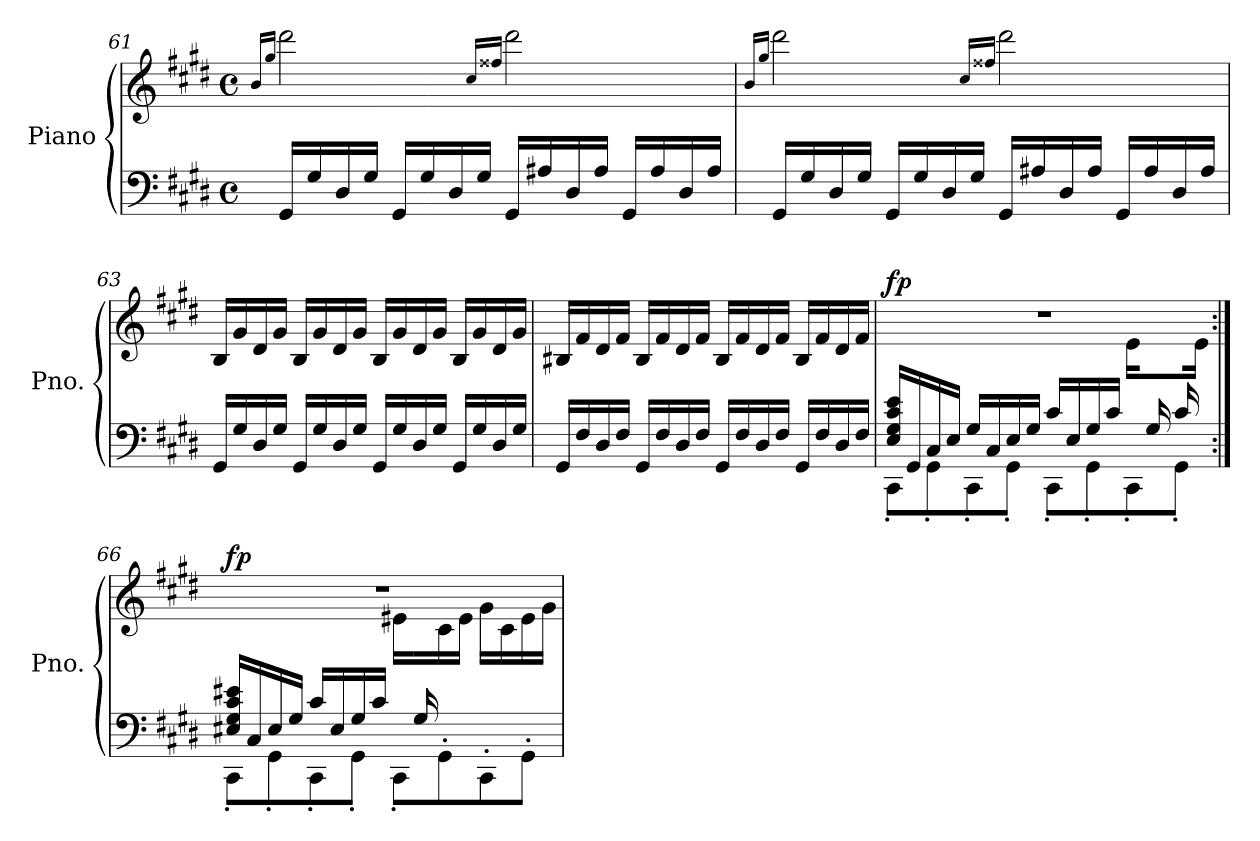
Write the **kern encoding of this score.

**kern	**kern	**dynam
*part1	*part1	*part1
*staff2	*staff1	*staff1/2
*I"Piano	*	*
*I'Pno.	*	*
!!LO:LB:g=z
*clefF4	*clefG2	*
*k[f#c#g#d#]	*k[f#c#g#d#]	*
*M4/4	*M4/4	*
*met(c)	*met(c)	*
=61	=61	=61
.	16qb/LL	.
.	16qgg#/JJ	.
16GG#/LL	2ddd#\	.
16G#/	.	.
16D#/	.	.
16G#/JJ	.	.
16GG#/LL	.	.
16G#/	.	.
16D#/	.	.
16G#/JJ	.	.
.	16qcc#/LL	.
.	16qff##X/JJ	.
16GG#/LL	2ddd#\	.
16A#X/	.	.
16D#/	.	.
16A#/JJ	.	.
16GG#/LL	.	.
16A#/	.	.
16D#/	.	.
16A#/JJ	.	.
=62	=62	=62
.	16qb/LL	.
.	16qgg#/JJ	.
16GG#/LL	2ddd#\	.
16G#/	.	.
16D#/	.	.
16G#/JJ	.	.
16GG#/LL	.	.
16G#/	.	.
16D#/	.	.
16G#/JJ	.	.
.	16qcc#/LL	.
.	16qff##X/JJ	.
16GG#/LL	2ddd#\	.
16A#X/	.	.
16D#/	.	.
16A#/JJ	.	.
16GG#/LL	.	.
16A#/	.	.
16D#/	.	.
16A#/JJ	.	.
=63	=63	=63
16GG#/LL	16B/LL	.
16G#/	16g#/	.
16D#/	16d#/	.
16G#/JJ	16g#/JJ	.
16GG#/LL	16B/LL	.
16G#/	16g#/	.
16D#/	16d#/	.
16G#/JJ	16g#/JJ	.
16GG#/LL	16B/LL	.
16G#/	16g#/	.
16D#/	16d#/	.
16G#/JJ	16g#/JJ	.
16GG#/LL	16B/LL	.
16G#/	16g#/	.
16D#/	16d#/	.
16G#/JJ	16g#/JJ	.
!!LO:LB:g=z
=64	=64	=64
16GG#/LL	16B#X/LL	.
16F#/	16f#/	.
16D#/	16d#/	.
16F#/JJ	16f#/JJ	.
16GG#/LL	16B#/LL	.
16F#/	16f#/	.
16D#/	16d#/	.
16F#/JJ	16f#/JJ	.
16GG#/LL	16B#/LL	.
16F#/	16f#/	.
16D#/	16d#/	.
16F#/JJ	16f#/JJ	.
16GG#/LL	16B#/LL	.
16F#/	16f#/	.
16D#/	16d#/	.
16F#/JJ	16f#/JJ	.
=65	=65	=65
*^	*^	*
!	!	!	!	!LO:DY:a
16E/ 16G#/ 16c#/ 16e/LL	8CC#'\L	1r	2.ryy	fp
16GG#/	.	.	.	.
16C#/	8GG#'\	.	.	.
16E/JJ	.	.	.	.
16G#/LL	8CC#'\	.	.	.
16C#/	.	.	.	.
16E/	8GG#'\J	.	.	.
16G#/JJ	.	.	.	.
16c#/LL	8CC#'\L	.	.	.
16E/	.	.	.	.
16G#/	8GG#'\	.	.	.
16c#/JJ	.	.	.	.
16ryy	8CC#'\	.	16e\LL	.
16G#/	.	.	8ryy	.
16c#/	8GG#'\J	.	.	.
16ryy	.	.	16e\JJ	.
=66:|!	=66:|!	=66:|!	=66:|!	=66:|!
!	!	!	!	!LO:DY:a
16E#X/ 16G#/ 16c#/ 16e#X/LL	8CC#'\L	1r	2ryy	fp
16C#/	.	.	.	.
16E#/	8GG#'\	.	.	.
16G#/JJ	.	.	.	.
16c#/LL	8CC#'\	.	.	.
16E#/	.	.	.	.
16G#/	8GG#'\J	.	.	.
16c#/JJ	.	.	.	.
16ryy	8CC#'\L	.	16e#\LL	.
16G#/	.	.	16ryy	.
4.ryy	8GG#'\	.	16c#\	.
.	.	.	16e#\JJ	.
.	8CC#'\	.	16g#\LL	.
.	.	.	16c#\	.
.	8GG#'\J	.	16e#\	.
.	.	.	16g#\JJ	.
*v	*v	*	*	*
*	*v	*v	*
=	=	=
*-	*-	*-
